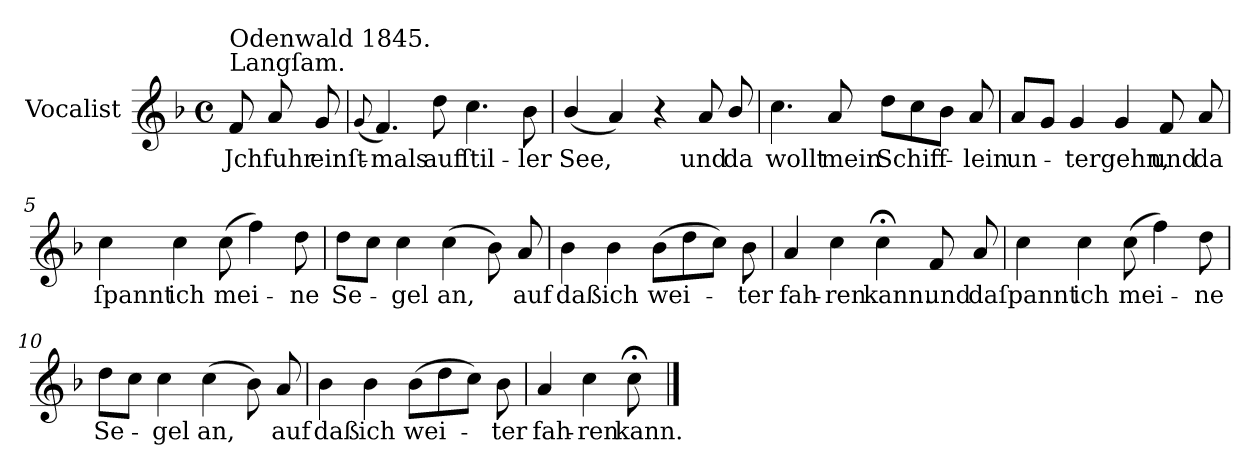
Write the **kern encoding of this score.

**kern	**text
*part1	*part1
*staff1	*staff1
*I"Vocalist	*
*k[b-]	*
*F:	*
*M4/4	*
*met(c)	*
=	=
!LO:TX:a:t=Langſam.	!
!LO:TX:a:t=Odenwald 1845.	!
8f	Jch
8a	fuhr
8g	einſt-
=1	=1
(8qqg	.
4.f)	-mals
8dd	auf
4.cc	ſtil-
8b-	-ler
=2	=2
(4b-/	See,
4a)	.
4r	.
8a	und
8b-/	da
=3	=3
4.cc	wollt
8a	mein
8ddL	Schiff-
8cc	.
8b-J	.
8a	-lein
=4	=4
8aL	un-
8gJ	.
4g	-tergehn,
4g	.
8f	und
8a	da
=5	=5
4cc	ſpannt
4cc	ich
(8cc	mei-
4ff)	.
8dd	-ne
=6	=6
8ddL	Se-
8ccJ	.
4cc	-gel
(4cc	an,
8b-)	.
8a	auf
=7	=7
4b-	daß
4b-	ich
(8b-L	wei-
8dd	.
8ccJ)	.
8b-	-ter
=8	=8
4a	fah-
4cc	-ren
4cc;<	kann.
8f	und
8a	da
=9	=9
4cc	ſpannt
4cc	ich
(8cc	mei-
4ff)	.
8dd	-ne
=10	=10
8ddL	Se-
8ccJ	.
4cc	-gel
(4cc	an,
8b-)	.
8a	auf
=11	=11
4b-	daß
4b-	ich
(8b-L	wei-
8dd	.
8ccJ)	.
8b-	-ter
=12	=12
4a	fah-
4cc	-ren
8cc;<	kann.
==	==
*-	*-
